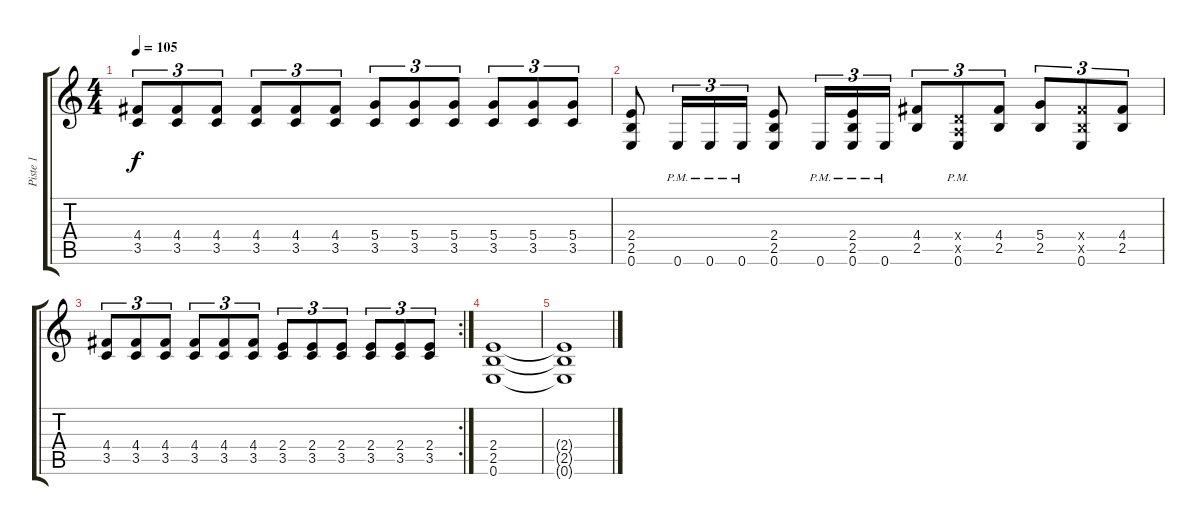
\track ("Piste 1" "Piste 1") {instrument distortionguitar}
\staff {score tabs}
\tuning (E4 B3 G3 D3 A2 E2) {hide}
\ts (4 4)
\tempo 105
\clef g2
\ks c
(4.4 3.5).8{tu (3 2) dy f} (4.4 3.5).8{tu (3 2)} (4.4 3.5).8{tu (3 2)} (4.4 3.5).8{tu (3 2)} (4.4 3.5).8{tu (3 2)} (4.4 3.5).8{tu (3 2)} (5.4 3.5).8{tu (3 2)} (5.4 3.5).8{tu (3 2)} (5.4 3.5).8{tu (3 2)} (5.4 3.5).8{tu (3 2)} (5.4 3.5).8{tu (3 2)} (5.4 3.5).8{tu (3 2)} |
(2.4 2.5 0.6).8 0.6{pm}.16{tu (3 2)} 0.6{pm}.16{tu (3 2)} 0.6{pm}.16{tu (3 2)} (2.4 2.5 0.6).8 0.6{pm}.16{tu (3 2)} (2.4 2.5 0.6{pm}).16{tu (3 2)} 0.6{pm}.16{tu (3 2)} (4.4 2.5).8{tu (3 2)} (0.4{x} 0.5{x} 0.6{pm}).8{tu (3 2)} (4.4 2.5).8{tu (3 2)} (5.4 2.5).8{tu (3 2)} (4.4{x} 2.5{x} 0.6).8{tu (3 2)} (4.4 2.5).8{tu (3 2)} |
\rc 2
(4.4 3.5).8{tu (3 2)} (4.4 3.5).8{tu (3 2)} (4.4 3.5).8{tu (3 2)} (4.4 3.5).8{tu (3 2)} (4.4 3.5).8{tu (3 2)} (4.4 3.5).8{tu (3 2)} (2.4 3.5).8{tu (3 2)} (2.4 3.5).8{tu (3 2)} (2.4 3.5).8{tu (3 2)} (2.4 3.5).8{tu (3 2)} (2.4 3.5).8{tu (3 2)} (2.4 3.5).8{tu (3 2)} |
(2.4 2.5 0.6).1 |
(2.4{t} 2.5{t} 0.6{t}).1
